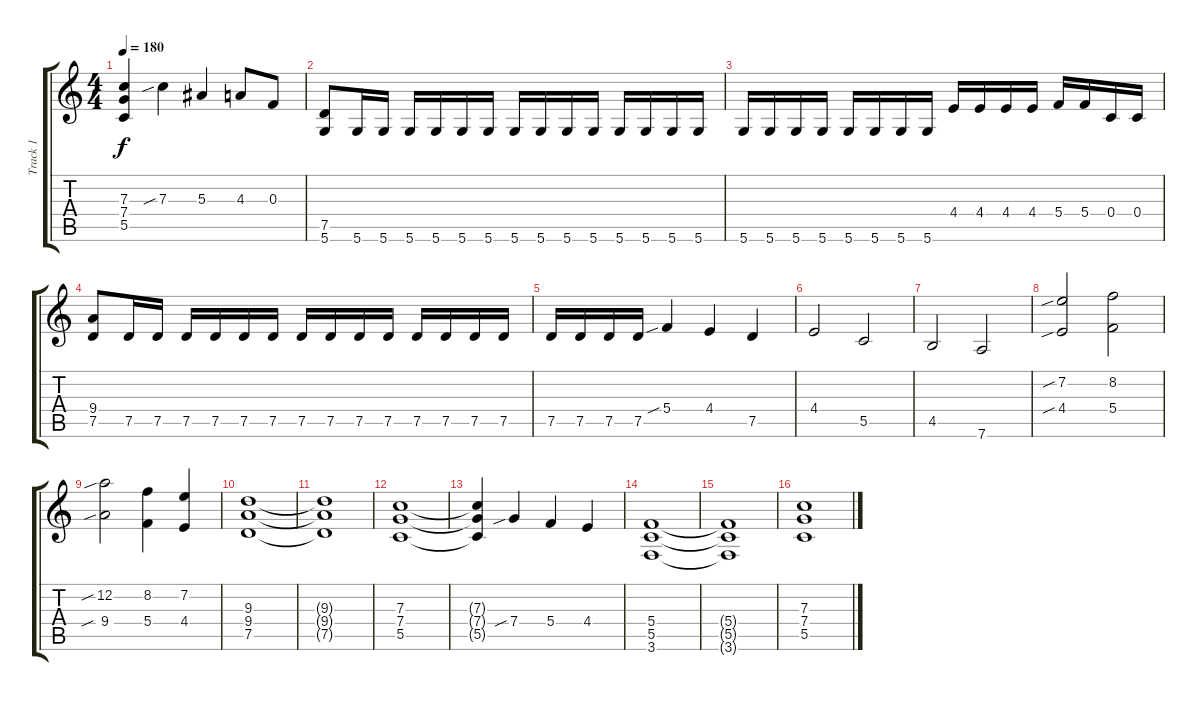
\track ("Track 1" "Track 1") {instrument distortionguitar}
\staff {score tabs}
\tuning (D4 A3 F3 C3 G2 D2) {hide}
\ts (4 4)
\tempo 180
\clef g2
\ks c
(7.3{t} 7.4{t} 5.5{t}).4{dy f} 7.3{sib}.4 5.3.4 4.3.8 0.3.8 |
(7.5 5.6).8 5.6.16 5.6.16 5.6.16 5.6.16 5.6.16 5.6.16 5.6.16 5.6.16 5.6.16 5.6.16 5.6.16 5.6.16 5.6.16 5.6.16 |
5.6.16 5.6.16 5.6.16 5.6.16 5.6.16 5.6.16 5.6.16 5.6.16 4.4.16 4.4.16 4.4.16 4.4.16 5.4.16 5.4.16 0.4.16 0.4.16 |
(9.4 7.5).8 7.5.16 7.5.16 7.5.16 7.5.16 7.5.16 7.5.16 7.5.16 7.5.16 7.5.16 7.5.16 7.5.16 7.5.16 7.5.16 7.5.16 |
7.5.16 7.5.16 7.5.16 7.5.16 5.4{sib}.4 4.4.4 7.5.4 |
4.4.2 5.5.2 |
4.5.2 7.6.2 |
(7.2{sib} 4.4{sib}).2 (8.2 5.4).2 |
(12.2{sib} 9.4{sib}).2 (8.2 5.4).4 (7.2 4.4).4 |
(9.3 9.4 7.5).1 |
(9.3{t} 9.4{t} 7.5{t}).1 |
(7.3 7.4 5.5).1 |
(7.3{t} 7.4{t} 5.5{t}).4 7.4{sib}.4 5.4.4 4.4.4 |
(5.4 5.5 3.6).1 |
(5.4{t} 5.5{t} 3.6{t}).1 |
(7.3 7.4 5.5).1
